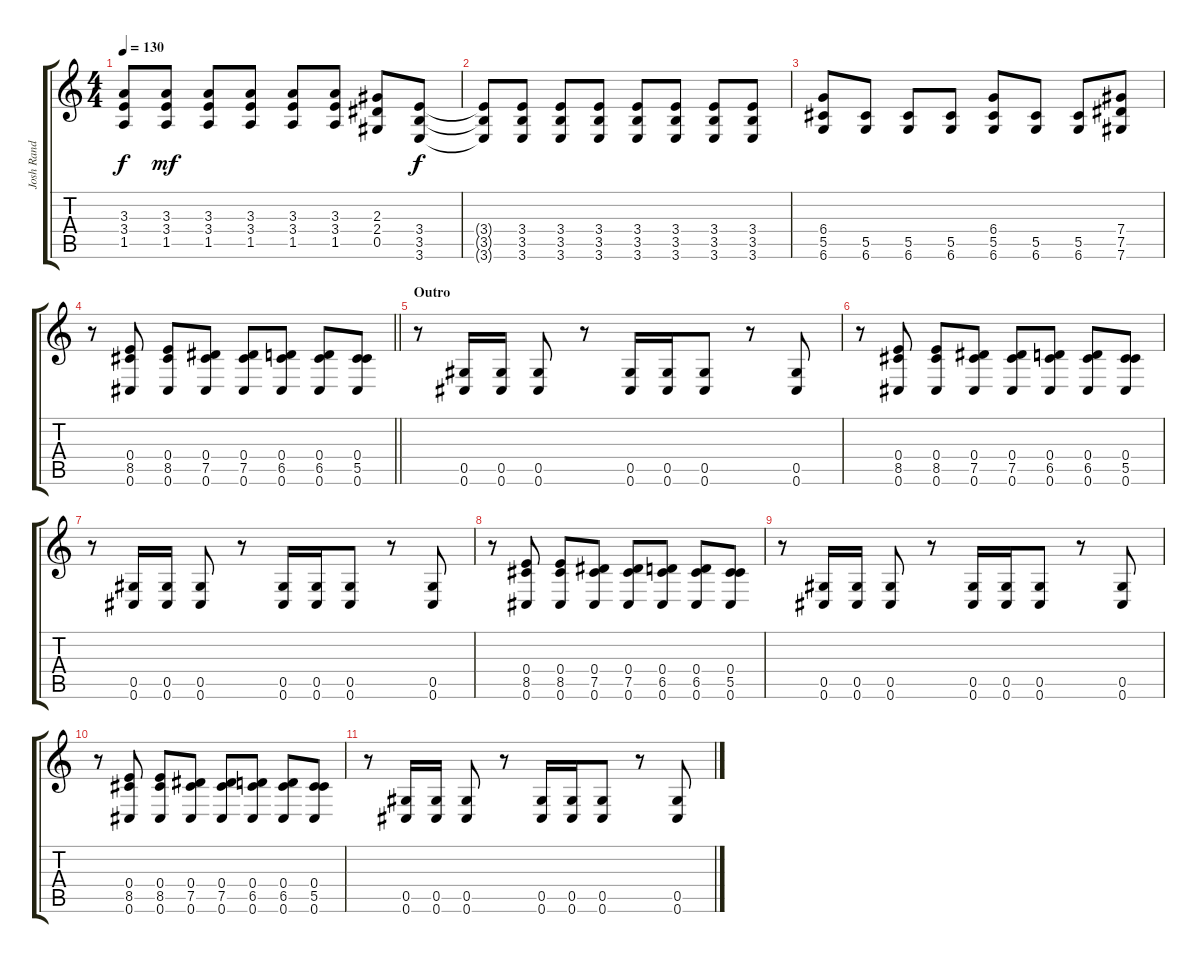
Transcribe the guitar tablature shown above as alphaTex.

\track ("Josh Rand" "Josh Rand") {instrument overdrivenguitar}
\staff {score tabs}
\tuning (Eb4 Bb3 Gb3 Db3 Ab2 Db2) {hide}
\ts (4 4)
\tempo 130
\clef g2
\ks c
(3.3{t} 3.4{t} 1.5{t}).8{dy f} (3.3 3.4 1.5).8{dy mf} (3.3 3.4 1.5).8 (3.3 3.4 1.5).8 (3.3 3.4 1.5).8 (3.3 3.4 1.5).8 (2.3 2.4 0.5).8 (3.4 3.5 3.6).8{dy f} |
(3.4{t} 3.5{t} 3.6{t}).8 (3.4 3.5 3.6).8 (3.4 3.5 3.6).8 (3.4 3.5 3.6).8 (3.4 3.5 3.6).8 (3.4 3.5 3.6).8 (3.4 3.5 3.6).8 (3.4 3.5 3.6).8 |
(6.4 5.5 6.6).8 (5.5 6.6).8 (5.5 6.6).8 (5.5 6.6).8 (6.4 5.5 6.6).8 (5.5 6.6).8 (5.5 6.6).8 (7.4 7.5 7.6).8 |
\barLineRight lightlight
r.8 (0.4 8.5 0.6).8 (0.4 8.5 0.6).8 (0.4 7.5 0.6).8 (0.4 7.5 0.6).8 (0.4 6.5 0.6).8 (0.4 6.5 0.6).8 (0.4 5.5 0.6).8 |
\section ("" "Outro")
r.8 (0.5 0.6).16 (0.5 0.6).16 (0.5 0.6).8 r.8 (0.5 0.6).16 (0.5 0.6).16 (0.5 0.6).8 r.8 (0.5 0.6).8 |
r.8 (0.4 8.5 0.6).8 (0.4 8.5 0.6).8 (0.4 7.5 0.6).8 (0.4 7.5 0.6).8 (0.4 6.5 0.6).8 (0.4 6.5 0.6).8 (0.4 5.5 0.6).8 |
r.8 (0.5 0.6).16 (0.5 0.6).16 (0.5 0.6).8 r.8 (0.5 0.6).16 (0.5 0.6).16 (0.5 0.6).8 r.8 (0.5 0.6).8 |
r.8 (0.4 8.5 0.6).8 (0.4 8.5 0.6).8 (0.4 7.5 0.6).8 (0.4 7.5 0.6).8 (0.4 6.5 0.6).8 (0.4 6.5 0.6).8 (0.4 5.5 0.6).8 |
r.8 (0.5 0.6).16 (0.5 0.6).16 (0.5 0.6).8 r.8 (0.5 0.6).16 (0.5 0.6).16 (0.5 0.6).8 r.8 (0.5 0.6).8 |
r.8 (0.4 8.5 0.6).8 (0.4 8.5 0.6).8 (0.4 7.5 0.6).8 (0.4 7.5 0.6).8 (0.4 6.5 0.6).8 (0.4 6.5 0.6).8 (0.4 5.5 0.6).8 |
r.8 (0.5 0.6).16 (0.5 0.6).16 (0.5 0.6).8 r.8 (0.5 0.6).16 (0.5 0.6).16 (0.5 0.6).8 r.8 (0.5 0.6).8
